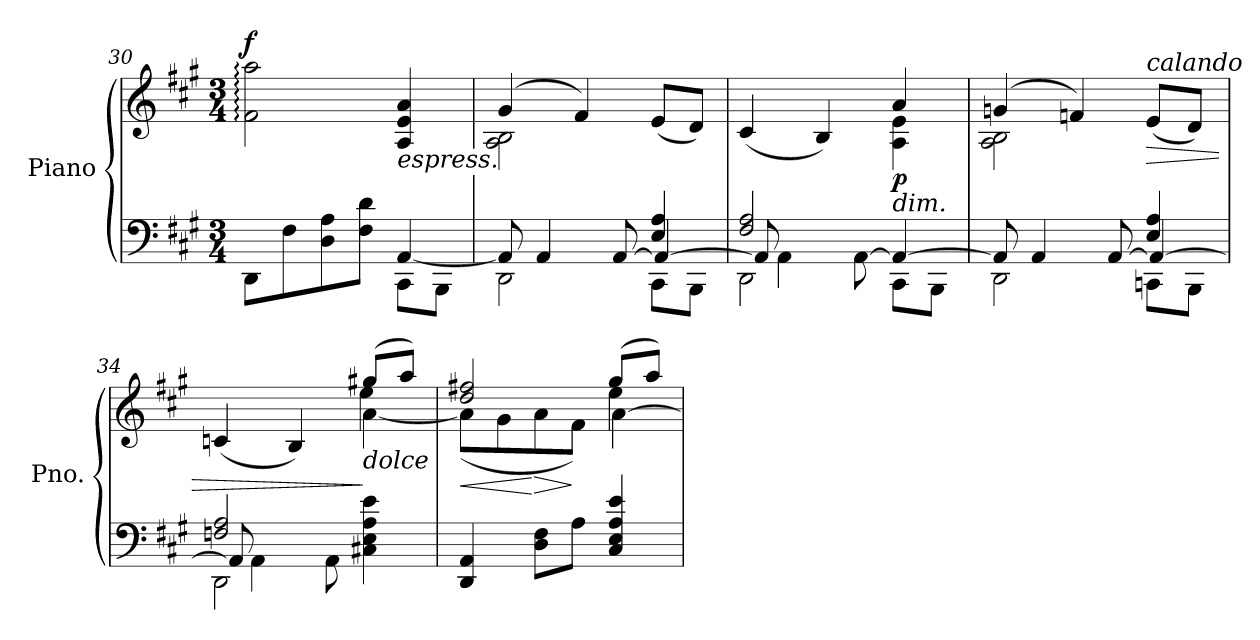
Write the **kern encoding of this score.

**kern	**kern	**dynam
*part1	*part1	*part1
*staff2	*staff1	*staff1/2
*I"Piano	*	*
*I'Pno.	*	*
*clefF4	*clefG2	*
*k[f#c#g#]	*k[f#c#g#]	*
*M3/4	*M3/4	*
=30	=30	=30
*^	*	*
!	!	!	!LO:DY:a
8DD\L	2ryy	2f#\: 2aa\:	f
8F#\	.	.	.
8D\ 8A\	.	.	.
8F#\ 8d\J	.	.	.
!	!	!LO:TX:b:i:t=espress.	!
8CC#\L	[4AA/	4A/ 4e/ 4a/	.
8BBB\J	.	.	.
=31	=31	=31	=31
*	*^	*^	*
2ryy	2DD\	8AA/]	(>4g#/	2A\ 2B\	.
.	.	4AA/	.	.	.
.	.	.	4f#/)	.	.
.	.	[8AA/	.	.	.
4E/ 4A/	8CC#\L	4AA/_	(>8e/L	4ryy	.
.	8BBB\J	.	8d/J)	.	.
=32	=32	=32	=32	=32	=32
2F#/ 2A/	2DD\	8AA/]	(<4c#/	2ryy	.
.	.	4AA\	.	.	.
.	.	.	4B/)	.	.
.	.	[8AA\	.	.	.
!	!	!	!LO:TX:b:i:t=dim.	!	!
!	!	!	!	!	!LO:DY:b
4ryy	8CC#\L	4AA/_	4a/	4A\ 4e\	p
.	8BBB\J	.	.	.	.
!!LO:LB:g=z	!!
=33	=33	=33	=33	=33	=33
2ryy	2DD\	8AA/]	(>4gn/	2A\ 2B\	.
.	.	4AA/	.	.	.
.	.	.	4fn/)	.	.
.	.	[8AA/	.	.	.
!	!	!	!LO:TX:a:i:t=calando	!	!
!	!	!	!	!	!LO:HP:b
4E/ 4A/	8CCn\L	4AA/_	(>8e/L	4ryy	>
.	8BBB\J	.	8d/J)	.	.
=34	=34	=34	=34	=34	=34
*	*	*	*	*^	*
2Fn/ 2A/	2DD\	8AA/]	(<4cn/	2ryy	2ryy	.
.	.	4AA\	.	.	.	.
.	.	.	4B/)	.	.	.
.	.	8AA\	.	.	.	.
!	!	!	!LO:TX:b:i:t=dolce	!	!	!
4ryy	4C#X\ 4E\ 4A\ 4e\	4ryy	(>8gg#X/L	[4a\	4ee\	]
.	.	.	8aa/J)	.	.	.
*v	*v	*v	*	*	*	*
=35	=35	=35	=35	=35
!	!	!	!	!LO:HP:b
4DD/ 4AA/	2dd/ 2ff#X/	(<8a\L]	2ryy	<
.	.	8g#\	.	.
!	!	!	!	!LO:HP:n=1:b
8D\ 8F#\L	.	8a\	.	[ >
8A\J	.	8f#\J)	.	]
4C#/ 4E/ 4A/ 4e/	(>8gg#/L	4ee\	[4a\	.
.	8aa/J)	.	.	.
*	*v	*v	*v	*
=	=	=
*-	*-	*-
